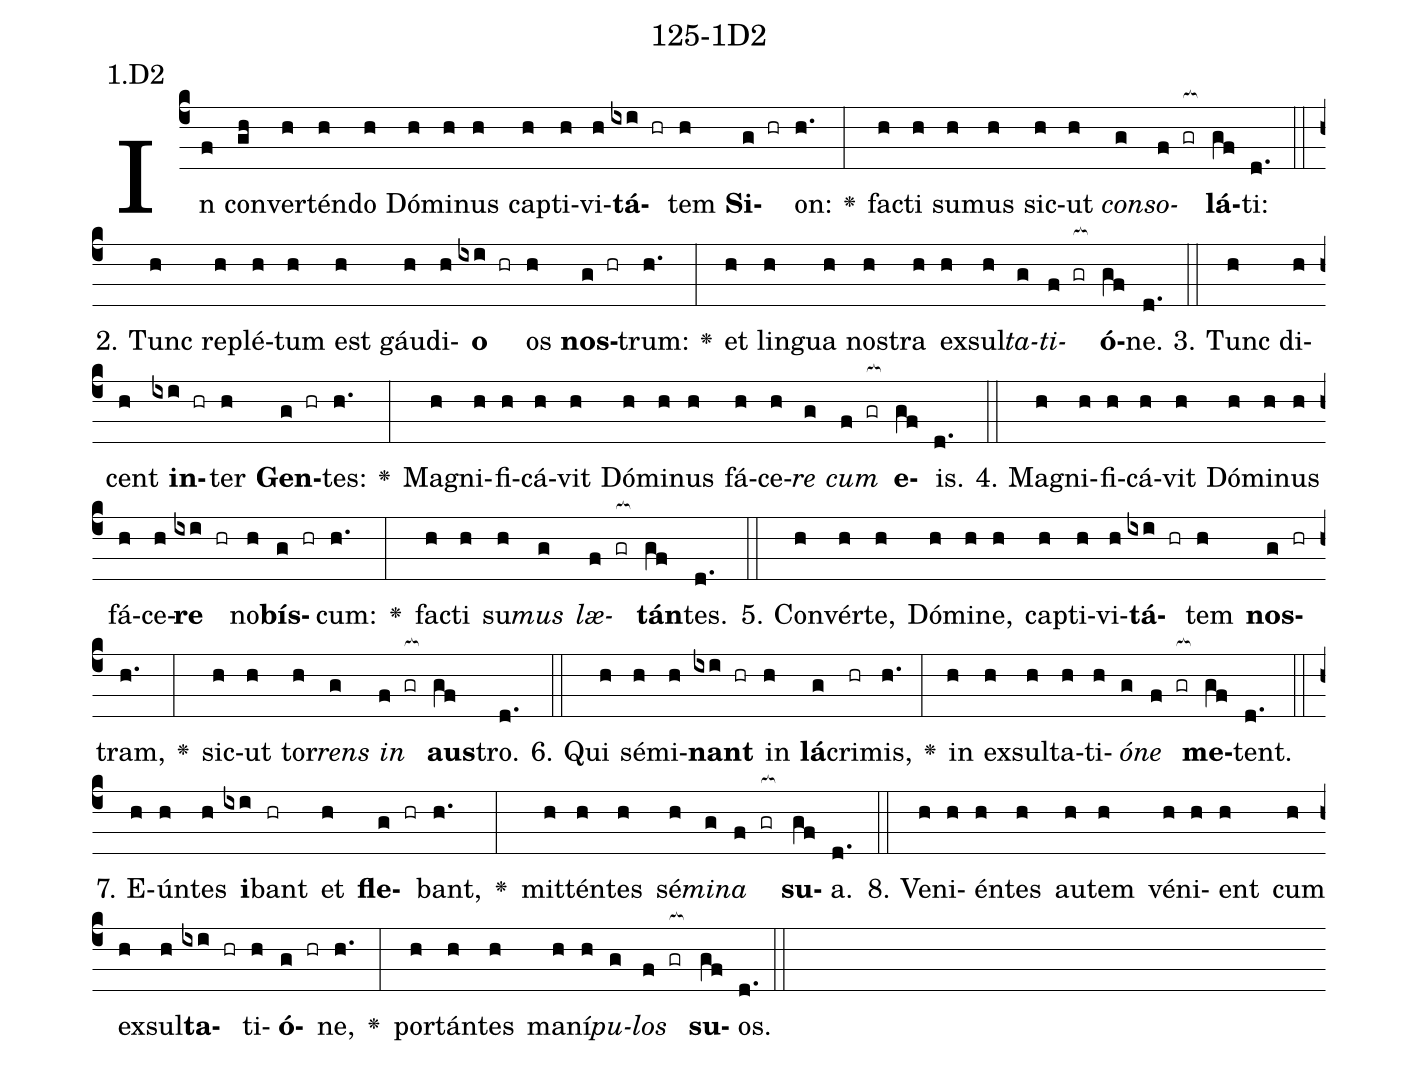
name: 125-1D2;
annotation: 1.D2;
%%
(c4)In(f) con(gh)ver(h)tén(h)do(h) Dó(h)mi(h)nus(h) cap(h)ti(h)vi(h)<b>tá</b>(ixi hr)tem(h) <b>Si</b>(g hr)on:(h.) <v>\greheightstar</v>(:) fac(h)ti(h) su(h)mus(h) sic(h)ut(h) <i>con</i>(g)<i>so</i>(f gr[ocb:1{])<b>lá</b>(gf[ocb:0}])ti:(d.) (::)
2. Tunc(h) re(h)plé(h)tum(h) est(h) gáu(h)di(h)<b>o</b>(ixi hr) os(h) <b>nos</b>(g hr)trum:(h.) <v>\greheightstar</v>(:) et(h) lin(h)gua(h) nos(h)tra(h) ex(h)sul(h)<i>ta</i>(g)<i>ti</i>(f gr[ocb:1{])<b>ó</b>(gf[ocb:0}])ne.(d.) (::)
3. Tunc(h) di(h)cent(h) <b>in</b>(ixi hr)ter(h) <b>Gen</b>(g hr)tes:(h.) <v>\greheightstar</v>(:) Ma(h)gni(h)fi(h)cá(h)vit(h) Dó(h)mi(h)nus(h) fá(h)ce(h)<i>re</i>(g) <i>cum</i>(f gr[ocb:1{]) <b>e</b>(gf[ocb:0}])is.(d.) (::)
4. Ma(h)gni(h)fi(h)cá(h)vit(h) Dó(h)mi(h)nus(h) fá(h)ce(h)<b>re</b>(ixi hr) no(h)<b>bís</b>(g hr)cum:(h.) <v>\greheightstar</v>(:) fac(h)ti(h) su(h)<i>mus</i>(g) <i>læ</i>(f gr[ocb:1{])<b>tán</b>(gf[ocb:0}])tes.(d.) (::)
5. Con(h)vér(h)te,(h) Dó(h)mi(h)ne,(h) cap(h)ti(h)vi(h)<b>tá</b>(ixi hr)tem(h) <b>nos</b>(g hr)tram,(h.) <v>\greheightstar</v>(:) sic(h)ut(h) tor(h)<i>rens</i>(g) <i>in</i>(f gr[ocb:1{]) <b>aus</b>(gf[ocb:0}])tro.(d.) (::)
6. Qui(h) sé(h)mi(h)<b>nant</b>(ixi hr) in(h) <b>lá</b>(g)cri(hr)mis,(h.) <v>\greheightstar</v>(:) in(h) ex(h)sul(h)ta(h)ti(h)<i>ó</i>(g)<i>ne</i>(f gr[ocb:1{]) <b>me</b>(gf[ocb:0}])tent.(d.) (::)
7. E(h)ún(h)tes(h) <b>i</b>(ixi)bant(hr) et(h) <b>fle</b>(g hr)bant,(h.) <v>\greheightstar</v>(:) mit(h)tén(h)tes(h) sé(h)<i>mi</i>(g)<i>na</i>(f gr[ocb:1{]) <b>su</b>(gf[ocb:0}])a.(d.) (::)
8. Ve(h)ni(h)én(h)tes(h) au(h)tem(h) vé(h)ni(h)ent(h) cum(h) ex(h)sul(h)<b>ta</b>(ixi hr)ti(h)<b>ó</b>(g hr)ne,(h.) <v>\greheightstar</v>(:) por(h)tán(h)tes(h) ma(h)ní(h)<i>pu</i>(g)<i>los</i>(f gr[ocb:1{]) <b>su</b>(gf[ocb:0}])os.(d.) (::)
